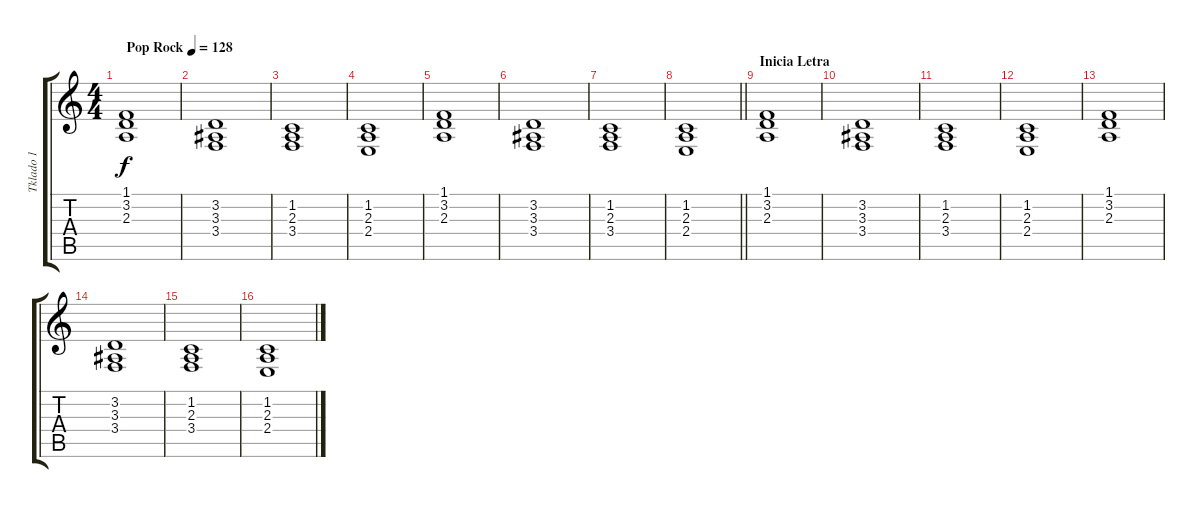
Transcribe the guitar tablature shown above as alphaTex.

\track ("Tklado 1" "Tklado 1") {instrument choiraahs}
\staff {score tabs}
\tuning (E4 B3 G3 D3 A2 E2) {hide}
\ts (4 4)
\tempo (128 "Pop Rock")
\clef g2
\ks c
(1.1 3.2 2.3).1{dy f instrument choiraahs} |
(3.2 3.3 3.4).1 |
(1.2 2.3 3.4).1 |
(1.2 2.3 2.4).1 |
(1.1 3.2 2.3).1 |
(3.2 3.3 3.4).1 |
(1.2 2.3 3.4).1 |
\barLineRight lightlight
(1.2 2.3 2.4).1 |
\section ("" "Inicia Letra")
(1.1 3.2 2.3).1 |
(3.2 3.3 3.4).1 |
(1.2 2.3 3.4).1 |
(1.2 2.3 2.4).1 |
(1.1 3.2 2.3).1 |
(3.2 3.3 3.4).1 |
(1.2 2.3 3.4).1 |
(1.2 2.3 2.4).1
